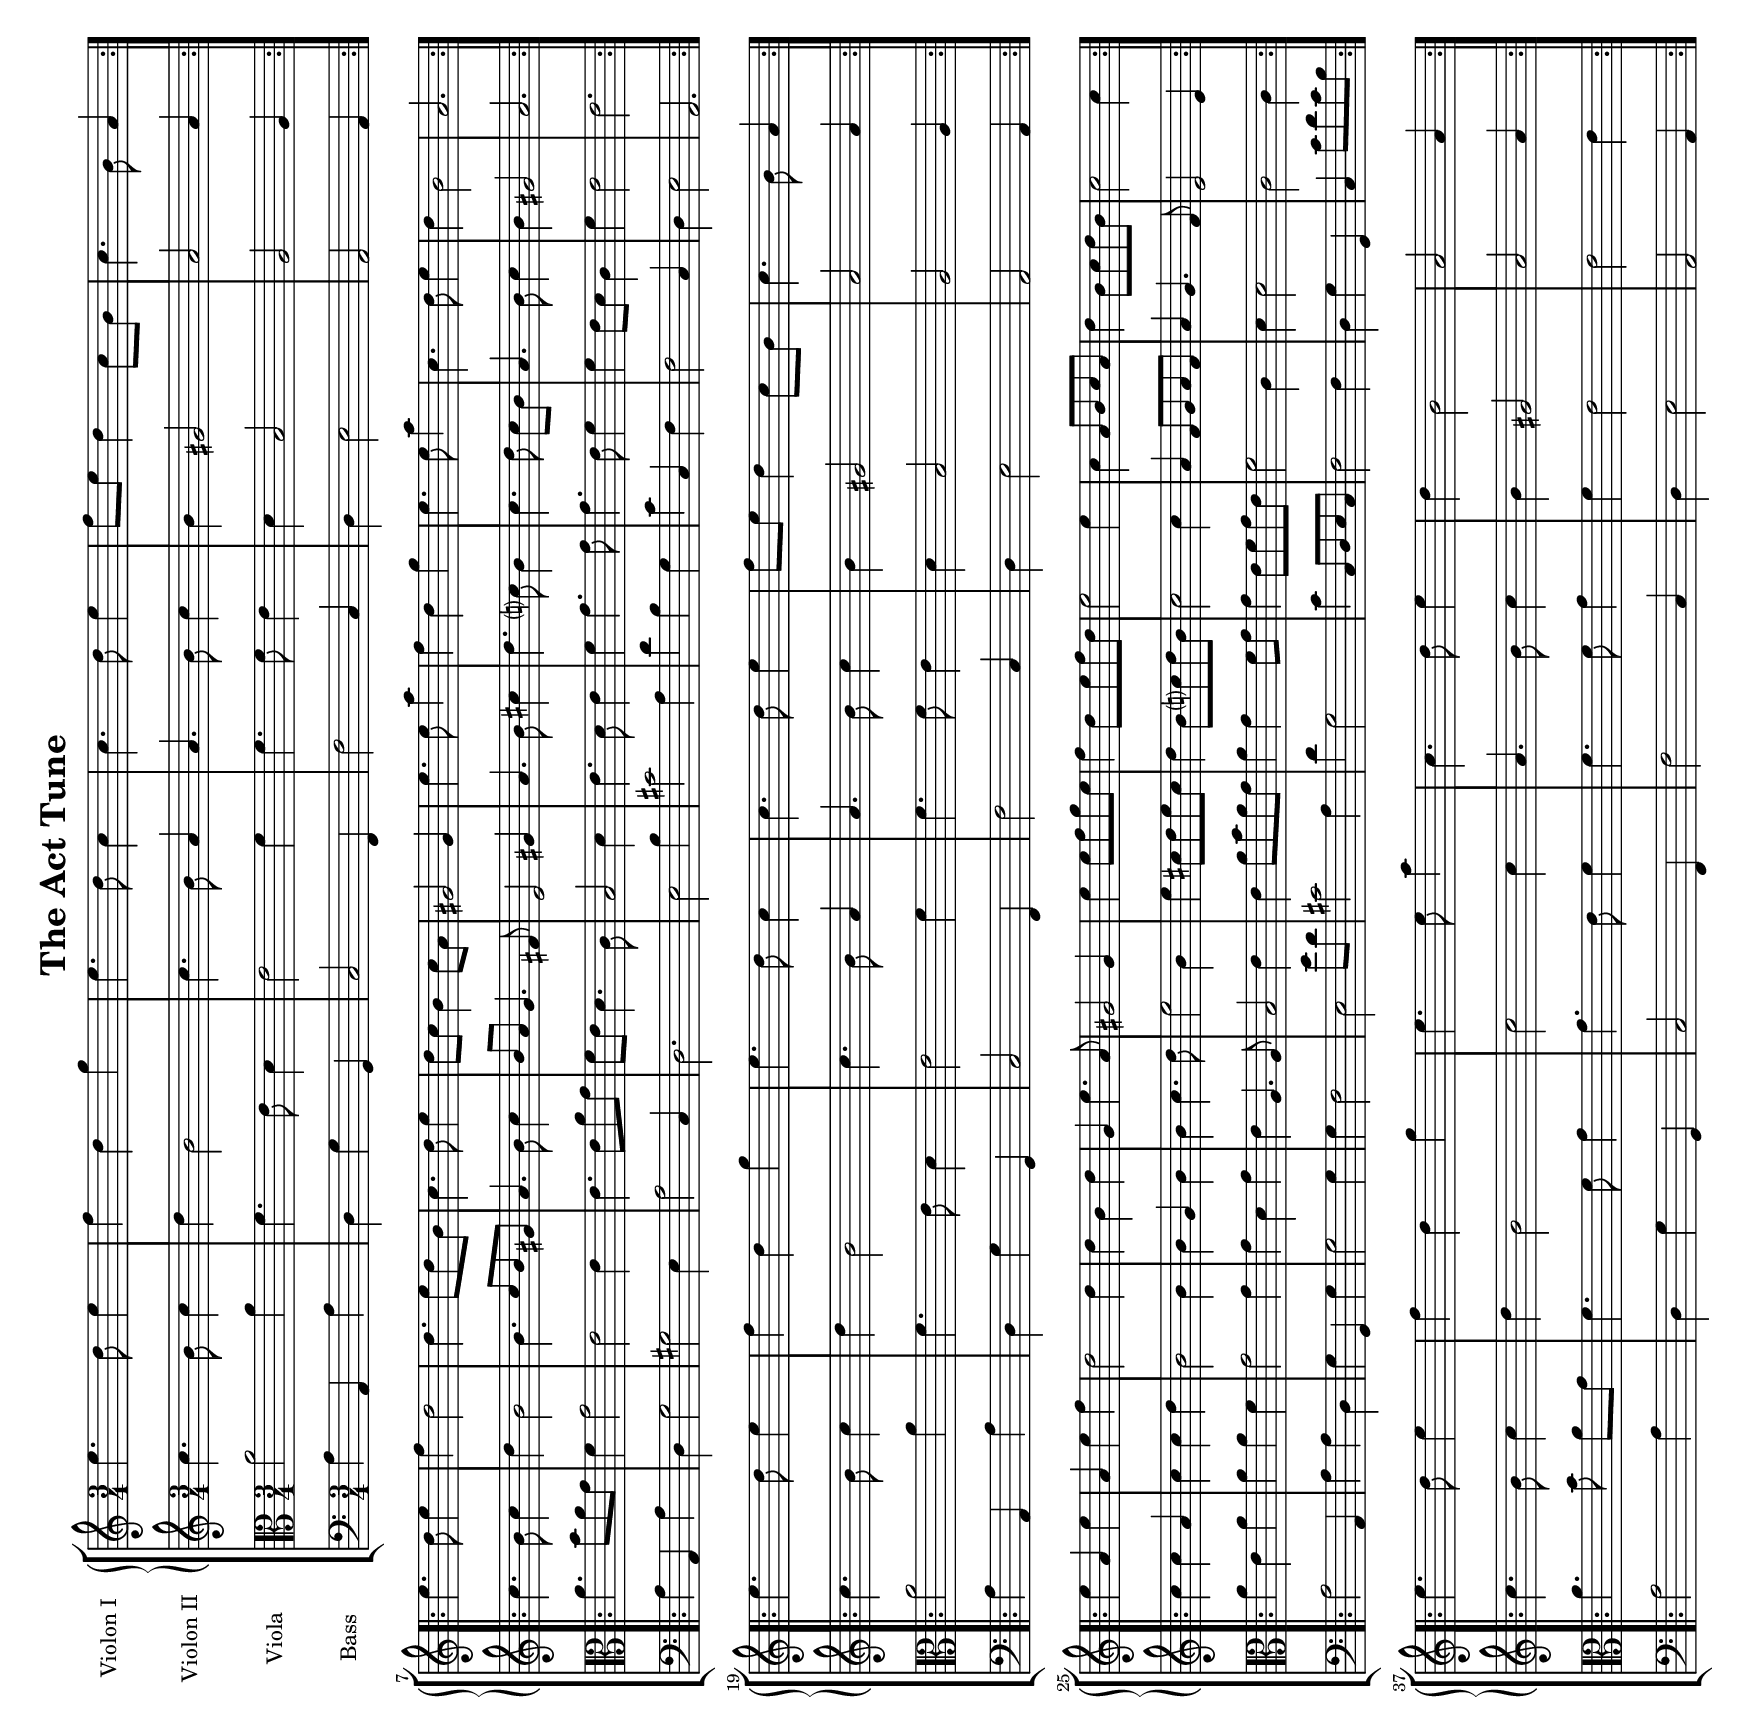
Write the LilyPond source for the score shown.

\version "2.18.2"

breaks = {
  s2.*6 \break
  s2.*12 \break
  s2.*6 \break
  s2.*12 \break
}

#(set-global-staff-size 19)

\paper {
  #(set-paper-size "a3" 'landscape)
  print-page-number = ##f
  between-system-padding = #0.1
  between-system-space = #0.1
  ragged-last-bottom = ##f
  ragged-bottom = ##f
  
  first-page-number = 1
  two-sided = ##t
  inner-margin = 1 \cm
  outer-margin = 13.3 \cm
  top-margin = .5 \cm
  bottom-margin = .6 \cm 
}

\version "2.18.2"

\header {
  title = "The Act Tune"
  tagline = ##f
}

global = {
  \key a \minor
  \time 3/4
}

violinI = \relative c'' {
  \global

  \repeat volta 2 {
    e4. d8 e4
    f d g
    e4. d8 c4
    c4. d8 e4
    f8 e d4 c8 b
    c4. b8 a4
  }
  \repeat volta 2 {
    e'4. d8 e4
    f d2
    d4. e8 d b
    c4. d8 e4
    d8 c b4 c8 a 
    gis2 gis4
    
    e'4. e8 a4
    f d g
    e4. e8 a4
    c,4. d8 e4
    d b2
    a2.
  }
  \repeat volta 2 {
    e'4. d8 e4
    f d g
    e4. d8 c4
    c4. d8 e4
    f8 e d4 c8 b
    c4. b8 a4
  }
  \repeat volta 2 {
    e' a, e'
    a, e' f
    d2 d4
    d b d
    g, e'4. a,8
    gis2 gis4
    
    e' e8 f g e
    f4 d8 e f d
    e2 e4
    c a8 b c a
    d4 b8 c d b
    c2 c4
  }
  \repeat volta 2 {
    e4. d8 e4
    f d g
    e4. e8 a4
    c,4. d8 e4
    d b2
    a a4
  }
}

violinII = \relative c'' {
  \global

  \repeat volta 2 {
    c4. b8 c4
    d b2
    c4. b8 a4
    a4. b8 c4
    b gis2
    a a4
  }
  \repeat volta 2 {
    c4. b8 c4
    d b2
    b4. c8 b gis
    a4. b8 c4
    b8 a g4. fis8
    e2 gis4
    
    a4. b8 cis4
    d4. c?8 b4
    c4. d8 c[ b]
    a4. b8 c4
    b gis2
    a2.
  }
  \repeat volta 2 {
    c4. b8 c4
    d b2
    c4. b8 a4
    a4. b8 c4
    b gis2
    a a4
  }
  \repeat volta 2 {
    c c a
    c c d
    b2 b4
    b g b
    b c4. d8
    e2 b4
    
    e4 cis8 d e cis
    d4 b8 c? d b
    c2 c4
    a f8 g a f
    a4 g4. f8
    e2 e4
  }
  \repeat volta 2 {
    c'4. b8 c4 
    d b2
    c2 c4
    a4. b8 c4
    b gis2
    a a4
  }
}

viola = \relative c'' {
  \global

  \repeat volta 2 {
    a2 a4
    f4. e8 d4
    e2 f4
    f4. f8 e4
    d b2
    a2 a4
  }
  \repeat volta 2 {
    a'4. b8 a g
    f4 g2
    e e4
    e4. e8 a g
    f e d4. c8
    b2 d4
    
    e4. d8 e4
    f g4. g8
    g4. e8 f4
    f e8 d c4
    f e2
    e2.
  }
  \repeat volta 2 {
    a2 a4
    f4. e8 d4
    e2 f4
    f4. f8 e4
    d b2
    a2 a4
  }
  \repeat volta 2 {
    a' e a
    a a f
    g2 g4
    g d g
    e a,4. a8
    b2 e4
    
    e a8 b a g
    a4 g f8 g
    g4 e8 f g e
    f2 c4
    d d2
    c c4
  }
  \repeat volta 2 {
    a'4. b8 a[ g]
    f4. f8 g4
    g4. e8 f4
    f4. f8 g4
    f e2
    e e4
  }
}

bass = \relative c' {
  \global
  
  \repeat volta 2 {
    a4 a, a'
    d, g g,
    c2 f,4
    f'2 c4
    d e2
    a, a4
  }
  \repeat volta 2 {
    a' a, a'
    d, g2
    gis e4
    a2 c,4
    d2.
    e2 b'4
    
    cis2 a4
    d b g
    c c, f
    f2 c4 
    d e2
    a,2.
  }
  \repeat volta 2 {
    a'4 a, a'
    d, g g,
    c2 f,4
    f'2 c4
    d e2
    a, a4
  }
  \repeat volta 2 {
    a'2 a,4
    a' a d,
    g g, g'
    g2 g4
    g f2
    e e'8 d
    
    cis2 a4
    d g,2
    c4 c,8 d e c
    f2 f4
    d g g,
    c c'8 d c b
  }
  \repeat volta 2 {
    a2 a4
    d, g g,
    c2 f,4
    f'2 c4
    d e2
    a, a4
  }
}


violinIPart = \new Staff \with {
  instrumentName = "Violon I"
} \violinI

violinIIPart = \new Staff \with {
  instrumentName = "Violon II"
} \violinII

violaPart = \new Staff \with {
  instrumentName = "Viola"
} { \clef alto \viola }

bassPart = \new Staff \with {
  instrumentName = "Bass"
} << { \clef "bass" \bass } \breaks >>


\score {
  \new StaffGroup  
  <<
    \new GrandStaff <<
      \violinIPart
      \violinIIPart
    >>
    \violaPart
    \bassPart
  >>
  \layout { }
}
